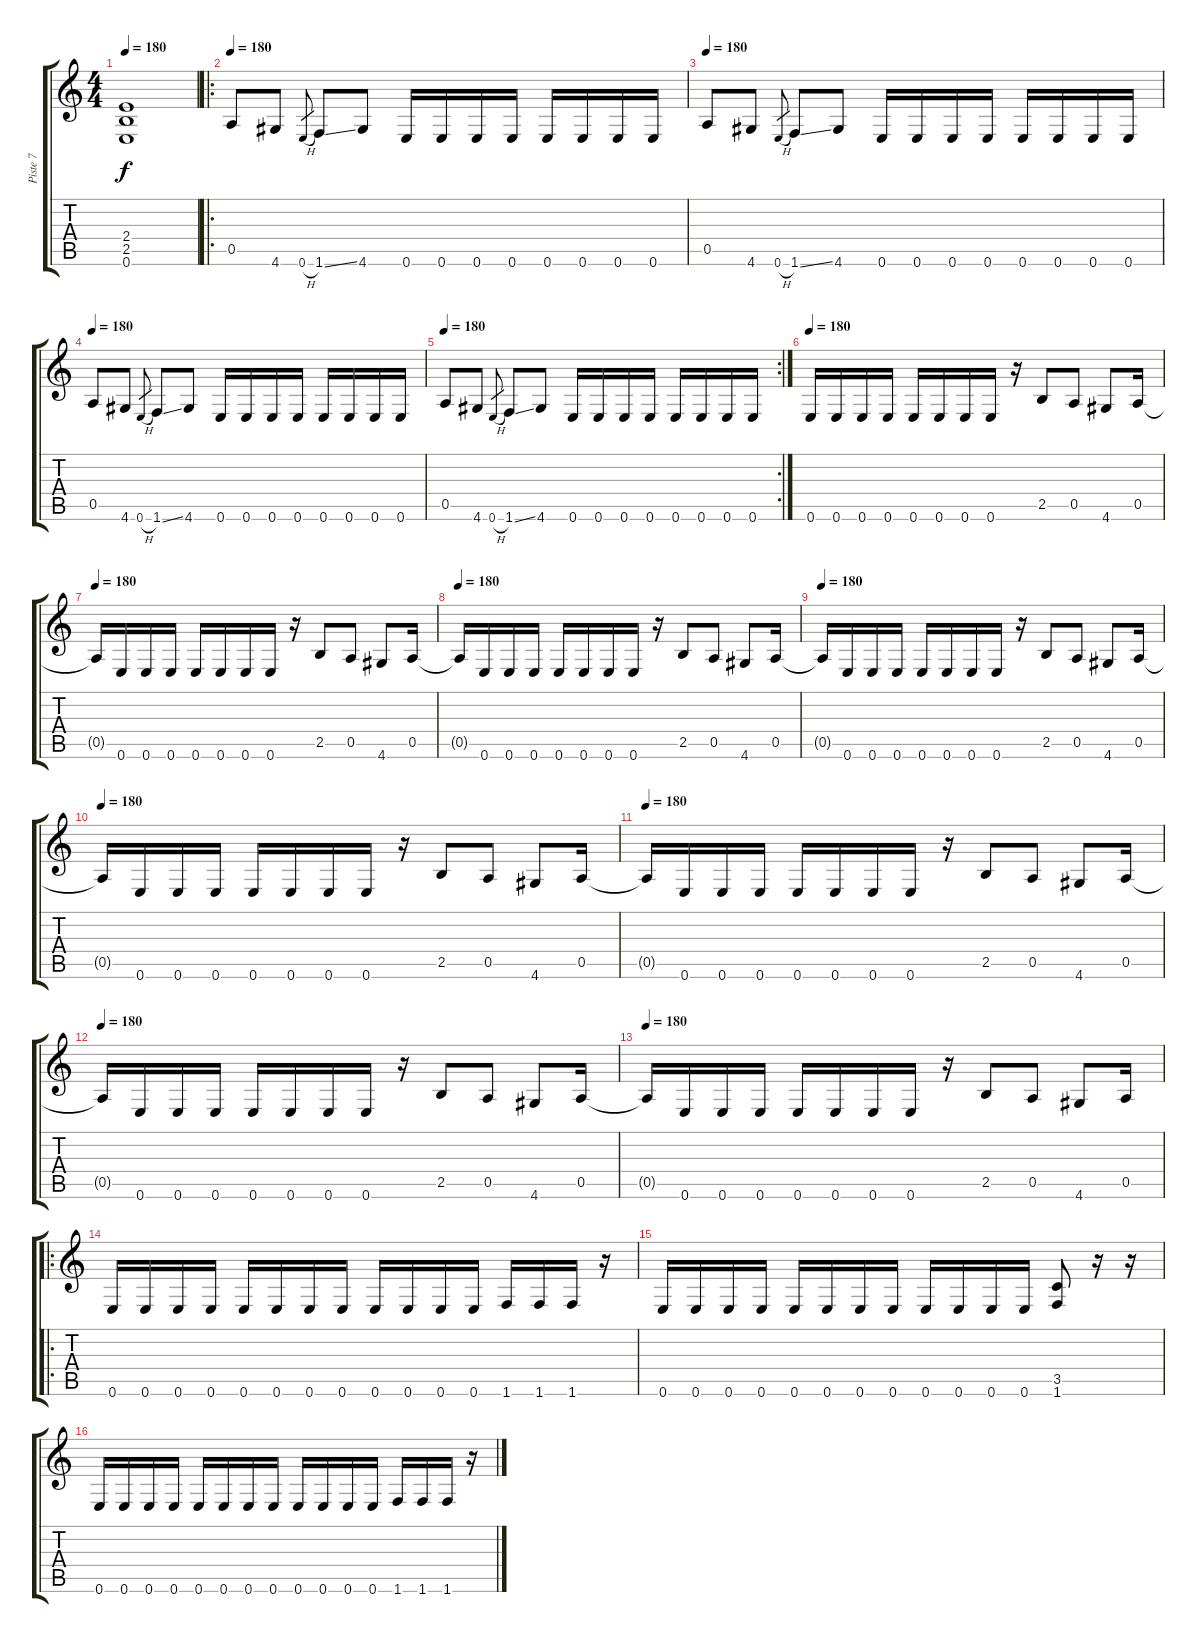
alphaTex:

\track ("Piste 7" "Piste 7") {instrument distortionguitar}
\staff {score tabs}
\tuning (E4 B3 G3 D3 A2 E2) {hide}
\ts (4 4)
\tempo 180
\clef g2
\ks c
(2.4{t} 2.5{t} 0.6{t}).1{dy f} |
\ro
\tempo 180
0.5.8 4.6.8 0.6{h}.8{gr} 1.6{ss}.8 4.6.8 0.6.16 0.6.16 0.6.16 0.6.16 0.6.16 0.6.16 0.6.16 0.6.16 |
\tempo 180
0.5.8 4.6.8 0.6{h}.8{gr} 1.6{ss}.8 4.6.8 0.6.16 0.6.16 0.6.16 0.6.16 0.6.16 0.6.16 0.6.16 0.6.16 |
\tempo 180
0.5.8 4.6.8 0.6{h}.8{gr} 1.6{ss}.8 4.6.8 0.6.16 0.6.16 0.6.16 0.6.16 0.6.16 0.6.16 0.6.16 0.6.16 |
\rc 2
\tempo 180
0.5.8 4.6.8 0.6{h}.8{gr} 1.6{ss}.8 4.6.8 0.6.16 0.6.16 0.6.16 0.6.16 0.6.16 0.6.16 0.6.16 0.6.16 |
\tempo 180
0.6.16 0.6.16 0.6.16 0.6.16 0.6.16 0.6.16 0.6.16 0.6.16 r.16 2.5.8 0.5.8 4.6.8 0.5.16 |
\tempo 180
0.5{t}.16 0.6.16 0.6.16 0.6.16 0.6.16 0.6.16 0.6.16 0.6.16 r.16 2.5.8 0.5.8 4.6.8 0.5.16 |
\tempo 180
0.5{t}.16 0.6.16 0.6.16 0.6.16 0.6.16 0.6.16 0.6.16 0.6.16 r.16 2.5.8 0.5.8 4.6.8 0.5.16 |
\tempo 180
0.5{t}.16 0.6.16 0.6.16 0.6.16 0.6.16 0.6.16 0.6.16 0.6.16 r.16 2.5.8 0.5.8 4.6.8 0.5.16 |
\tempo 180
0.5{t}.16 0.6.16 0.6.16 0.6.16 0.6.16 0.6.16 0.6.16 0.6.16 r.16 2.5.8 0.5.8 4.6.8 0.5.16 |
\tempo 180
0.5{t}.16 0.6.16 0.6.16 0.6.16 0.6.16 0.6.16 0.6.16 0.6.16 r.16 2.5.8 0.5.8 4.6.8 0.5.16 |
\tempo 180
0.5{t}.16 0.6.16 0.6.16 0.6.16 0.6.16 0.6.16 0.6.16 0.6.16 r.16 2.5.8 0.5.8 4.6.8 0.5.16 |
\tempo 180
0.5{t}.16 0.6.16 0.6.16 0.6.16 0.6.16 0.6.16 0.6.16 0.6.16 r.16 2.5.8 0.5.8 4.6.8 0.5.16 |
\ro
0.6.16 0.6.16 0.6.16 0.6.16 0.6.16 0.6.16 0.6.16 0.6.16 0.6.16 0.6.16 0.6.16 0.6.16 1.6.16 1.6.16 1.6.16 r.16 |
0.6.16 0.6.16 0.6.16 0.6.16 0.6.16 0.6.16 0.6.16 0.6.16 0.6.16 0.6.16 0.6.16 0.6.16 (3.5 1.6).8 r.16 r.16 |
0.6.16 0.6.16 0.6.16 0.6.16 0.6.16 0.6.16 0.6.16 0.6.16 0.6.16 0.6.16 0.6.16 0.6.16 1.6.16 1.6.16 1.6.16 r.16
